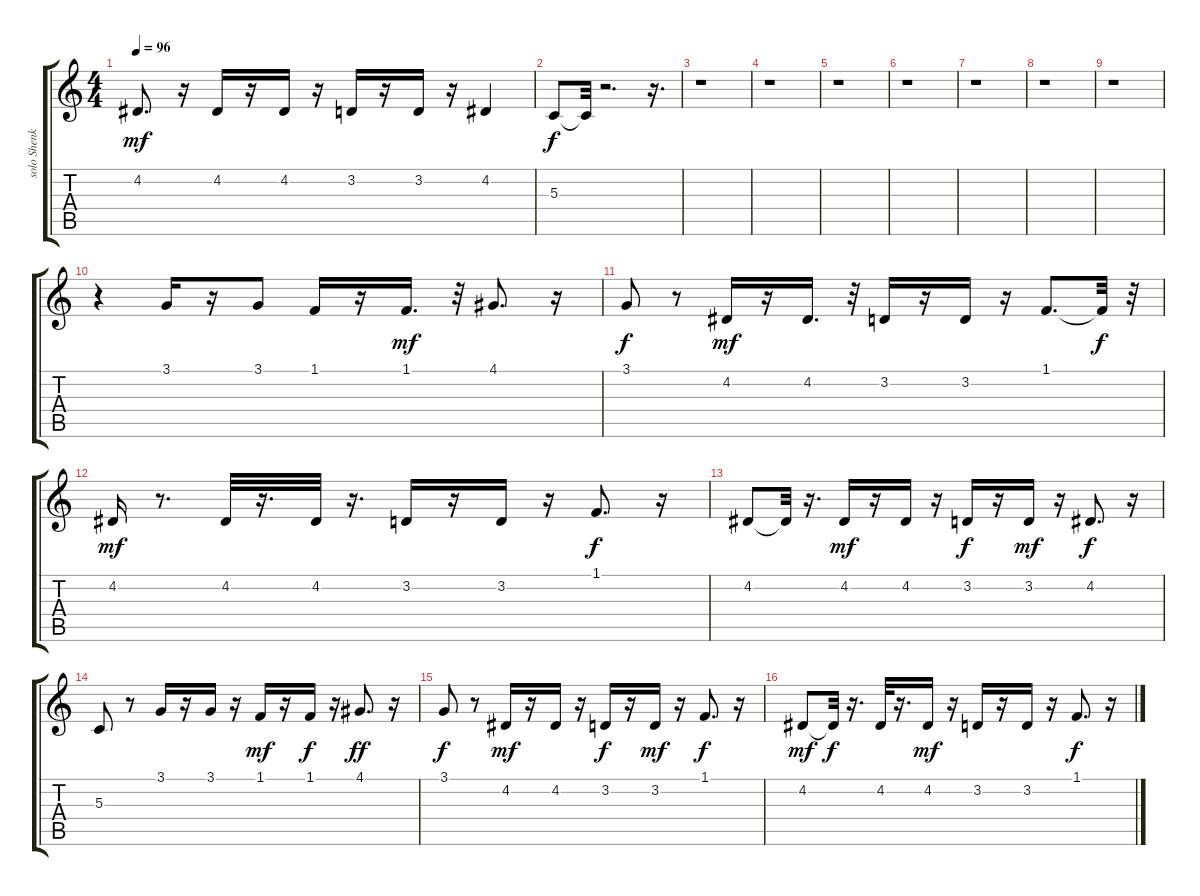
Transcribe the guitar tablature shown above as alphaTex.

\track ("solo Shenkman Lev" "solo Shenk") {instrument clavinet}
\staff {score tabs}
\tuning (E4 B3 G3 D3 A2 E2) {hide}
\ts (4 4)
\tempo 96
\clef g2
\ks c
4.2.8{d dy mf} r.16 4.2.16 r.16 4.2.16 r.16 3.2.16 r.16 3.2.16 r.16 4.2.4 |
5.3.8{dy f} 5.3{t}.32 r.2{d} r.16{d} |
r.1 |
r.1 |
r.1 |
r.1 |
r.1 |
r.1 |
r.1 |
r.4 3.1.16 r.16 3.1.8 1.1.16 r.16 1.1.16{d dy mf} r.32 4.1.8{d} r.16 |
3.1.8{dy f} r.8 4.2.16{dy mf} r.16 4.2.16{d} r.32 3.2.16 r.16 3.2.16 r.16 1.1.8{d} 1.1{t}.32{dy f} r.32 |
4.2.16{dy mf} r.8{d} 4.2.32 r.16{d} 4.2.32 r.16{d} 3.2.16 r.16 3.2.16 r.16 1.1.8{d dy f} r.16 |
4.2.8 4.2{t}.32 r.16{d} 4.2.16{dy mf} r.16 4.2.16 r.16 3.2.16{dy f} r.16 3.2.16{dy mf} r.16 4.2.8{d dy f} r.16 |
5.3.8 r.8 3.1.16 r.16 3.1.16 r.16 1.1.16{dy mf} r.16 1.1.16{dy f} r.16 4.1.8{d dy ff} r.16 |
3.1.8{dy f} r.8 4.2.16{dy mf} r.16 4.2.16 r.16 3.2.16{dy f} r.16 3.2.16{dy mf} r.16 1.1.8{d dy f} r.16 |
4.2.8{dy mf} 4.2{t}.32{dy f} r.16{d} 4.2.32 r.16{d} 4.2.16{dy mf} r.16 3.2.16 r.16 3.2.16 r.16 1.1.8{d dy f} r.16
